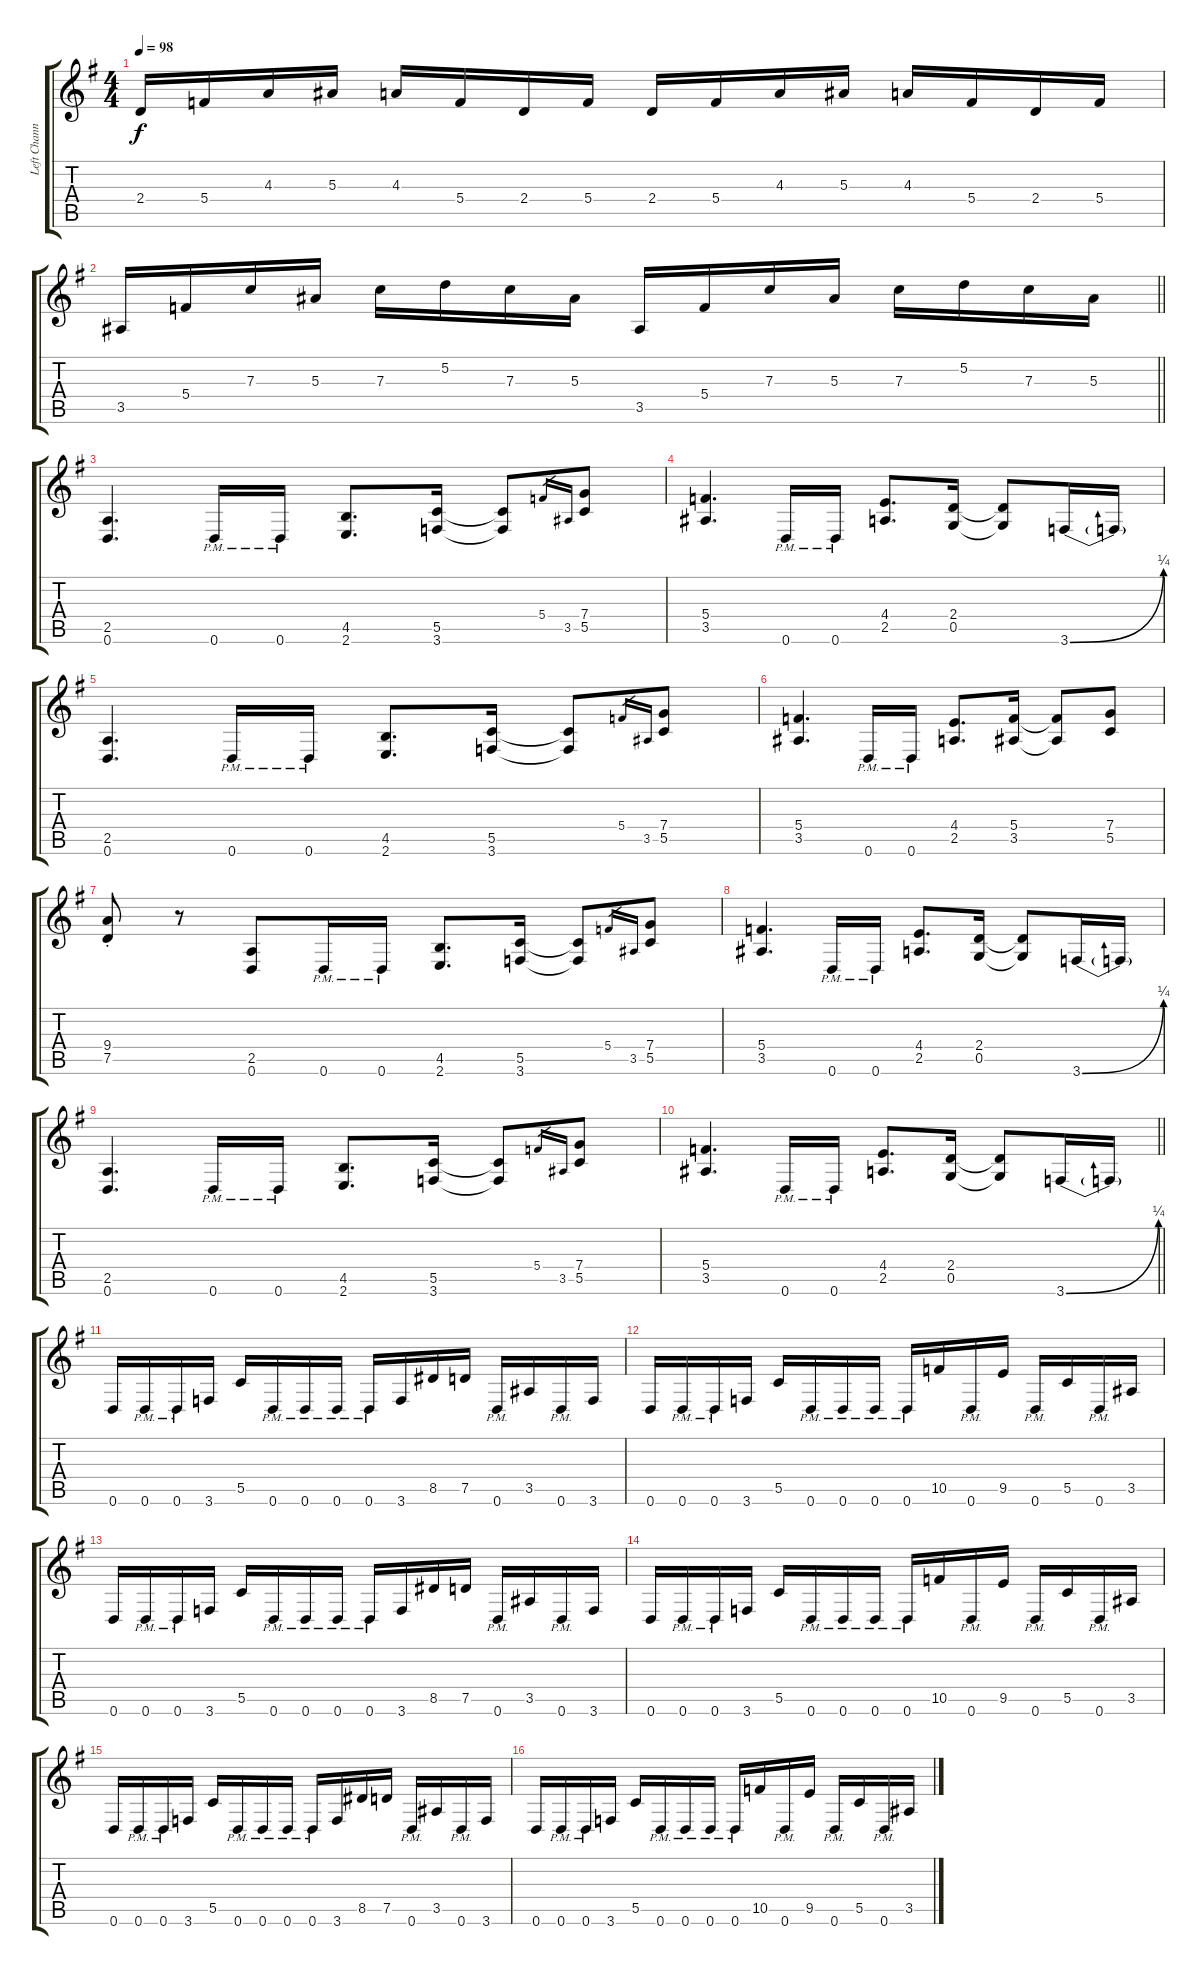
\track ("Left Channel" "Left Chann") {instrument overdrivenguitar}
\staff {score tabs}
\tuning (D4 A3 F3 C3 G2 D2) {hide}
\ts (4 4)
\tempo 98
\clef g2
\ks g
2.4.16{dy f} 5.4.16 4.3.16 5.3.16 4.3.16 5.4.16 2.4.16 5.4.16 2.4.16 5.4.16 4.3.16 5.3.16 4.3.16 5.4.16 2.4.16 5.4.16 |
\barLineRight lightlight
3.5.16 5.4.16 7.3.16 5.3.16 7.3.16 5.2.16 7.3.16 5.3.16 3.5.16 5.4.16 7.3.16 5.3.16 7.3.16 5.2.16 7.3.16 5.3.16 |
(2.5 0.6).4{d} 0.6{pm}.16 0.6{pm}.16 (4.5 2.6).8{d} (5.5 3.6).16 (5.5{t} 3.6{t}).8 5.4.16{gr} 3.5.16{gr} (7.4 5.5).8 |
(5.4 3.5).4{d} 0.6{pm}.16 0.6{pm}.16 (4.4 2.5).8{d} (2.4 0.5).16 (2.4{t} 0.5{t}).8 3.6{be (bend 0 0 60 1)}.16 3.6{t}.16 |
(2.5 0.6).4{d} 0.6{pm}.16 0.6{pm}.16 (4.5 2.6).8{d} (5.5 3.6).16 (5.5{t} 3.6{t}).8 5.4.16{gr} 3.5.16{gr} (7.4 5.5).8 |
(5.4 3.5).4{d} 0.6{pm}.16 0.6{pm}.16 (4.4 2.5).8{d} (5.4 3.5).16 (5.4{t} 3.5{t}).8 (7.4 5.5).8 |
(9.4{st} 7.5{st}).8 r.8 (2.5 0.6).8 0.6{pm}.16 0.6{pm}.16 (4.5 2.6).8{d} (5.5 3.6).16 (5.5{t} 3.6{t}).8 5.4.16{gr} 3.5.16{gr} (7.4 5.5).8 |
(5.4 3.5).4{d} 0.6{pm}.16 0.6{pm}.16 (4.4 2.5).8{d} (2.4 0.5).16 (2.4{t} 0.5{t}).8 3.6{be (bend 0 0 60 1)}.16 3.6{t}.16 |
(2.5 0.6).4{d} 0.6{pm}.16 0.6{pm}.16 (4.5 2.6).8{d} (5.5 3.6).16 (5.5{t} 3.6{t}).8 5.4.16{gr} 3.5.16{gr} (7.4 5.5).8 |
\barLineRight lightlight
(5.4 3.5).4{d} 0.6{pm}.16 0.6{pm}.16 (4.4 2.5).8{d} (2.4 0.5).16 (2.4{t} 0.5{t}).8 3.6{be (bend 0 0 60 1)}.16 3.6{t}.16 |
0.6.16 0.6{pm}.16 0.6{pm}.16 3.6.16 5.5.16 0.6{pm}.16 0.6{pm}.16 0.6{pm}.16 0.6{pm}.16 3.6.16 8.5.16 7.5.16 0.6{pm}.16 3.5.16 0.6{pm}.16 3.6.16 |
0.6.16 0.6{pm}.16 0.6{pm}.16 3.6.16 5.5.16 0.6{pm}.16 0.6{pm}.16 0.6{pm}.16 0.6{pm}.16 10.5.16 0.6{pm}.16 9.5.16 0.6{pm}.16 5.5.16 0.6{pm}.16 3.5.16 |
0.6.16 0.6{pm}.16 0.6{pm}.16 3.6.16 5.5.16 0.6{pm}.16 0.6{pm}.16 0.6{pm}.16 0.6{pm}.16 3.6.16 8.5.16 7.5.16 0.6{pm}.16 3.5.16 0.6{pm}.16 3.6.16 |
0.6.16 0.6{pm}.16 0.6{pm}.16 3.6.16 5.5.16 0.6{pm}.16 0.6{pm}.16 0.6{pm}.16 0.6{pm}.16 10.5.16 0.6{pm}.16 9.5.16 0.6{pm}.16 5.5.16 0.6{pm}.16 3.5.16 |
0.6.16 0.6{pm}.16 0.6{pm}.16 3.6.16 5.5.16 0.6{pm}.16 0.6{pm}.16 0.6{pm}.16 0.6{pm}.16 3.6.16 8.5.16 7.5.16 0.6{pm}.16 3.5.16 0.6{pm}.16 3.6.16 |
0.6.16 0.6{pm}.16 0.6{pm}.16 3.6.16 5.5.16 0.6{pm}.16 0.6{pm}.16 0.6{pm}.16 0.6{pm}.16 10.5.16 0.6{pm}.16 9.5.16 0.6{pm}.16 5.5.16 0.6{pm}.16 3.5.16
